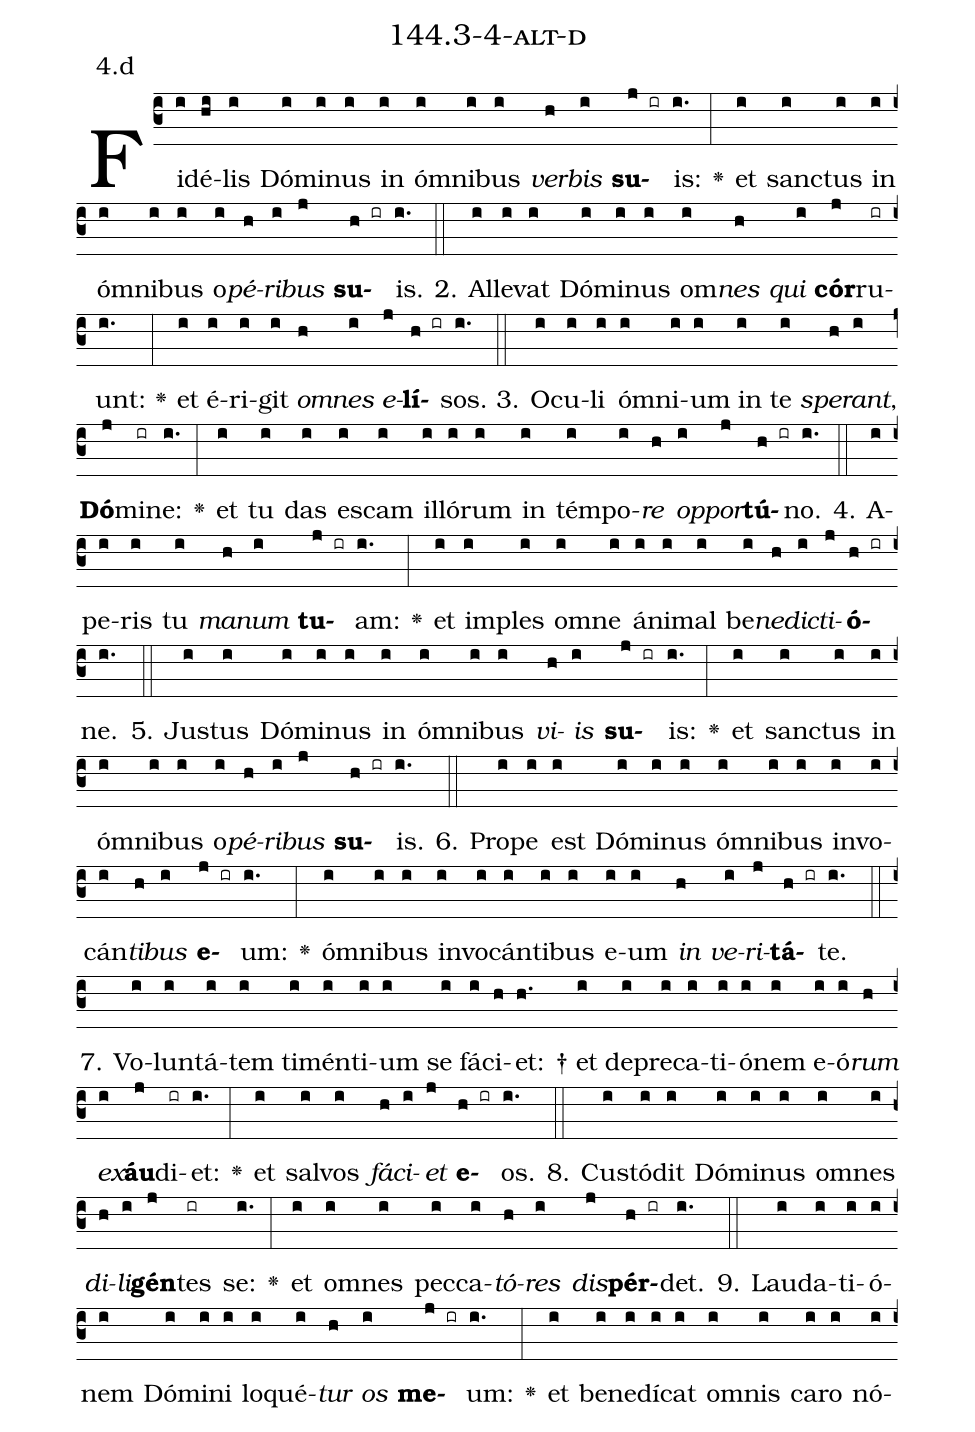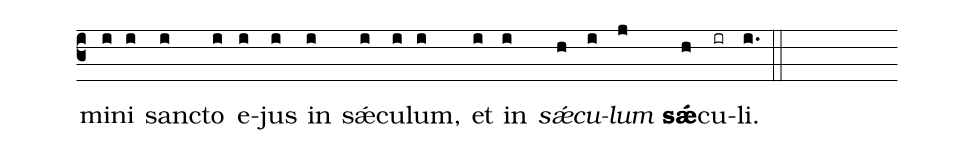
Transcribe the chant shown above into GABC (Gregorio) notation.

name: 144.3-4-alt-d;
annotation: 4.d;
%%
(c3)Fi(i)dé(hi)lis(i) Dó(i)mi(i)nus(i) in(i) óm(i)ni(i)bus(i) <i>ver</i>(h)<i>bis</i>(i) <b>su</b>(j ir)is:(i.) <v>\greheightstar</v>(:) et(i) sanc(i)tus(i) in(i) óm(i)ni(i)bus(i) o(i)<i>pé</i>(h)<i>ri</i>(i)<i>bus</i>(j) <b>su</b>(h ir)is.(i.) (::)
2. Al(i)le(i)vat(i) Dó(i)mi(i)nus(i) om(i)<i>nes</i>(h) <i>qui</i>(i) <b>cór</b>(j)ru(ir)unt:(i.) <v>\greheightstar</v>(:) et(i) é(i)ri(i)git(i) <i>om</i>(h)<i>nes</i>(i) <i>e</i>(j)<b>lí</b>(h ir)sos.(i.) (::)
3. O(i)cu(i)li(i) óm(i)ni(i)um(i) in(i) te(i) <i>spe</i>(h)<i>rant</i>,(i) <b>Dó</b>(j)mi(ir)ne:(i.) <v>\greheightstar</v>(:) et(i) tu(i) das(i) es(i)cam(i) il(i)ló(i)rum(i) in(i) tém(i)po(i)<i>re</i>(h) <i>op</i>(i)<i>por</i>(j)<b>tú</b>(h ir)no.(i.) (::)
4. A(i)pe(i)ris(i) tu(i) <i>ma</i>(h)<i>num</i>(i) <b>tu</b>(j ir)am:(i.) <v>\greheightstar</v>(:) et(i) im(i)ples(i) om(i)ne(i) á(i)ni(i)mal(i) be(i)<i>ne</i>(h)<i>dic</i>(i)<i>ti</i>(j)<b>ó</b>(h ir)ne.(i.) (::)
5. Jus(i)tus(i) Dó(i)mi(i)nus(i) in(i) óm(i)ni(i)bus(i) <i>vi</i>(h)<i>is</i>(i) <b>su</b>(j ir)is:(i.) <v>\greheightstar</v>(:) et(i) sanc(i)tus(i) in(i) óm(i)ni(i)bus(i) o(i)<i>pé</i>(h)<i>ri</i>(i)<i>bus</i>(j) <b>su</b>(h ir)is.(i.) (::)
6. Pro(i)pe(i) est(i) Dó(i)mi(i)nus(i) óm(i)ni(i)bus(i) in(i)vo(i)cán(i)<i>ti</i>(h)<i>bus</i>(i) <b>e</b>(j ir)um:(i.) <v>\greheightstar</v>(:) óm(i)ni(i)bus(i) in(i)vo(i)cán(i)ti(i)bus(i) e(i)um(i) <i>in</i>(h) <i>ve</i>(i)<i>ri</i>(j)<b>tá</b>(h ir)te.(i.) (::)
7. Vo(i)lun(i)tá(i)tem(i) ti(i)mén(i)ti(i)um(i) se(i) fá(i)ci(h)et: †(h.) et(i) de(i)pre(i)ca(i)ti(i)ó(i)nem(i) e(i)ó(i)<i>rum</i>(h) <i>ex</i>(i)<b>áu</b>(j)di(ir)et:(i.) <v>\greheightstar</v>(:) et(i) sal(i)vos(i) <i>fá</i>(h)<i>ci</i>(i)<i>et</i>(j) <b>e</b>(h ir)os.(i.) (::)
8. Cus(i)tó(i)dit(i) Dó(i)mi(i)nus(i) om(i)nes(i) <i>di</i>(h)<i>li</i>(i)<b>gén</b>(j)tes(ir) se:(i.) <v>\greheightstar</v>(:) et(i) om(i)nes(i) pec(i)ca(i)<i>tó</i>(h)<i>res</i>(i) <i>dis</i>(j)<b>pér</b>(h ir)det.(i.) (::)
9. Lau(i)da(i)ti(i)ó(i)nem(i) Dó(i)mi(i)ni(i) lo(i)qué(i)<i>tur</i>(h) <i>os</i>(i) <b>me</b>(j ir)um:(i.) <v>\greheightstar</v>(:) et(i) be(i)ne(i)dí(i)cat(i) om(i)nis(i) ca(i)ro(i) nó(i)mi(i)ni(i) sanc(i)to(i) e(i)jus(i) in(i) sǽ(i)cu(i)lum,(i) et(i) in(i) <i>sǽ</i>(h)<i>cu</i>(i)<i>lum</i>(j) <b>sǽ</b>(h)cu(ir)li.(i.) (::)
